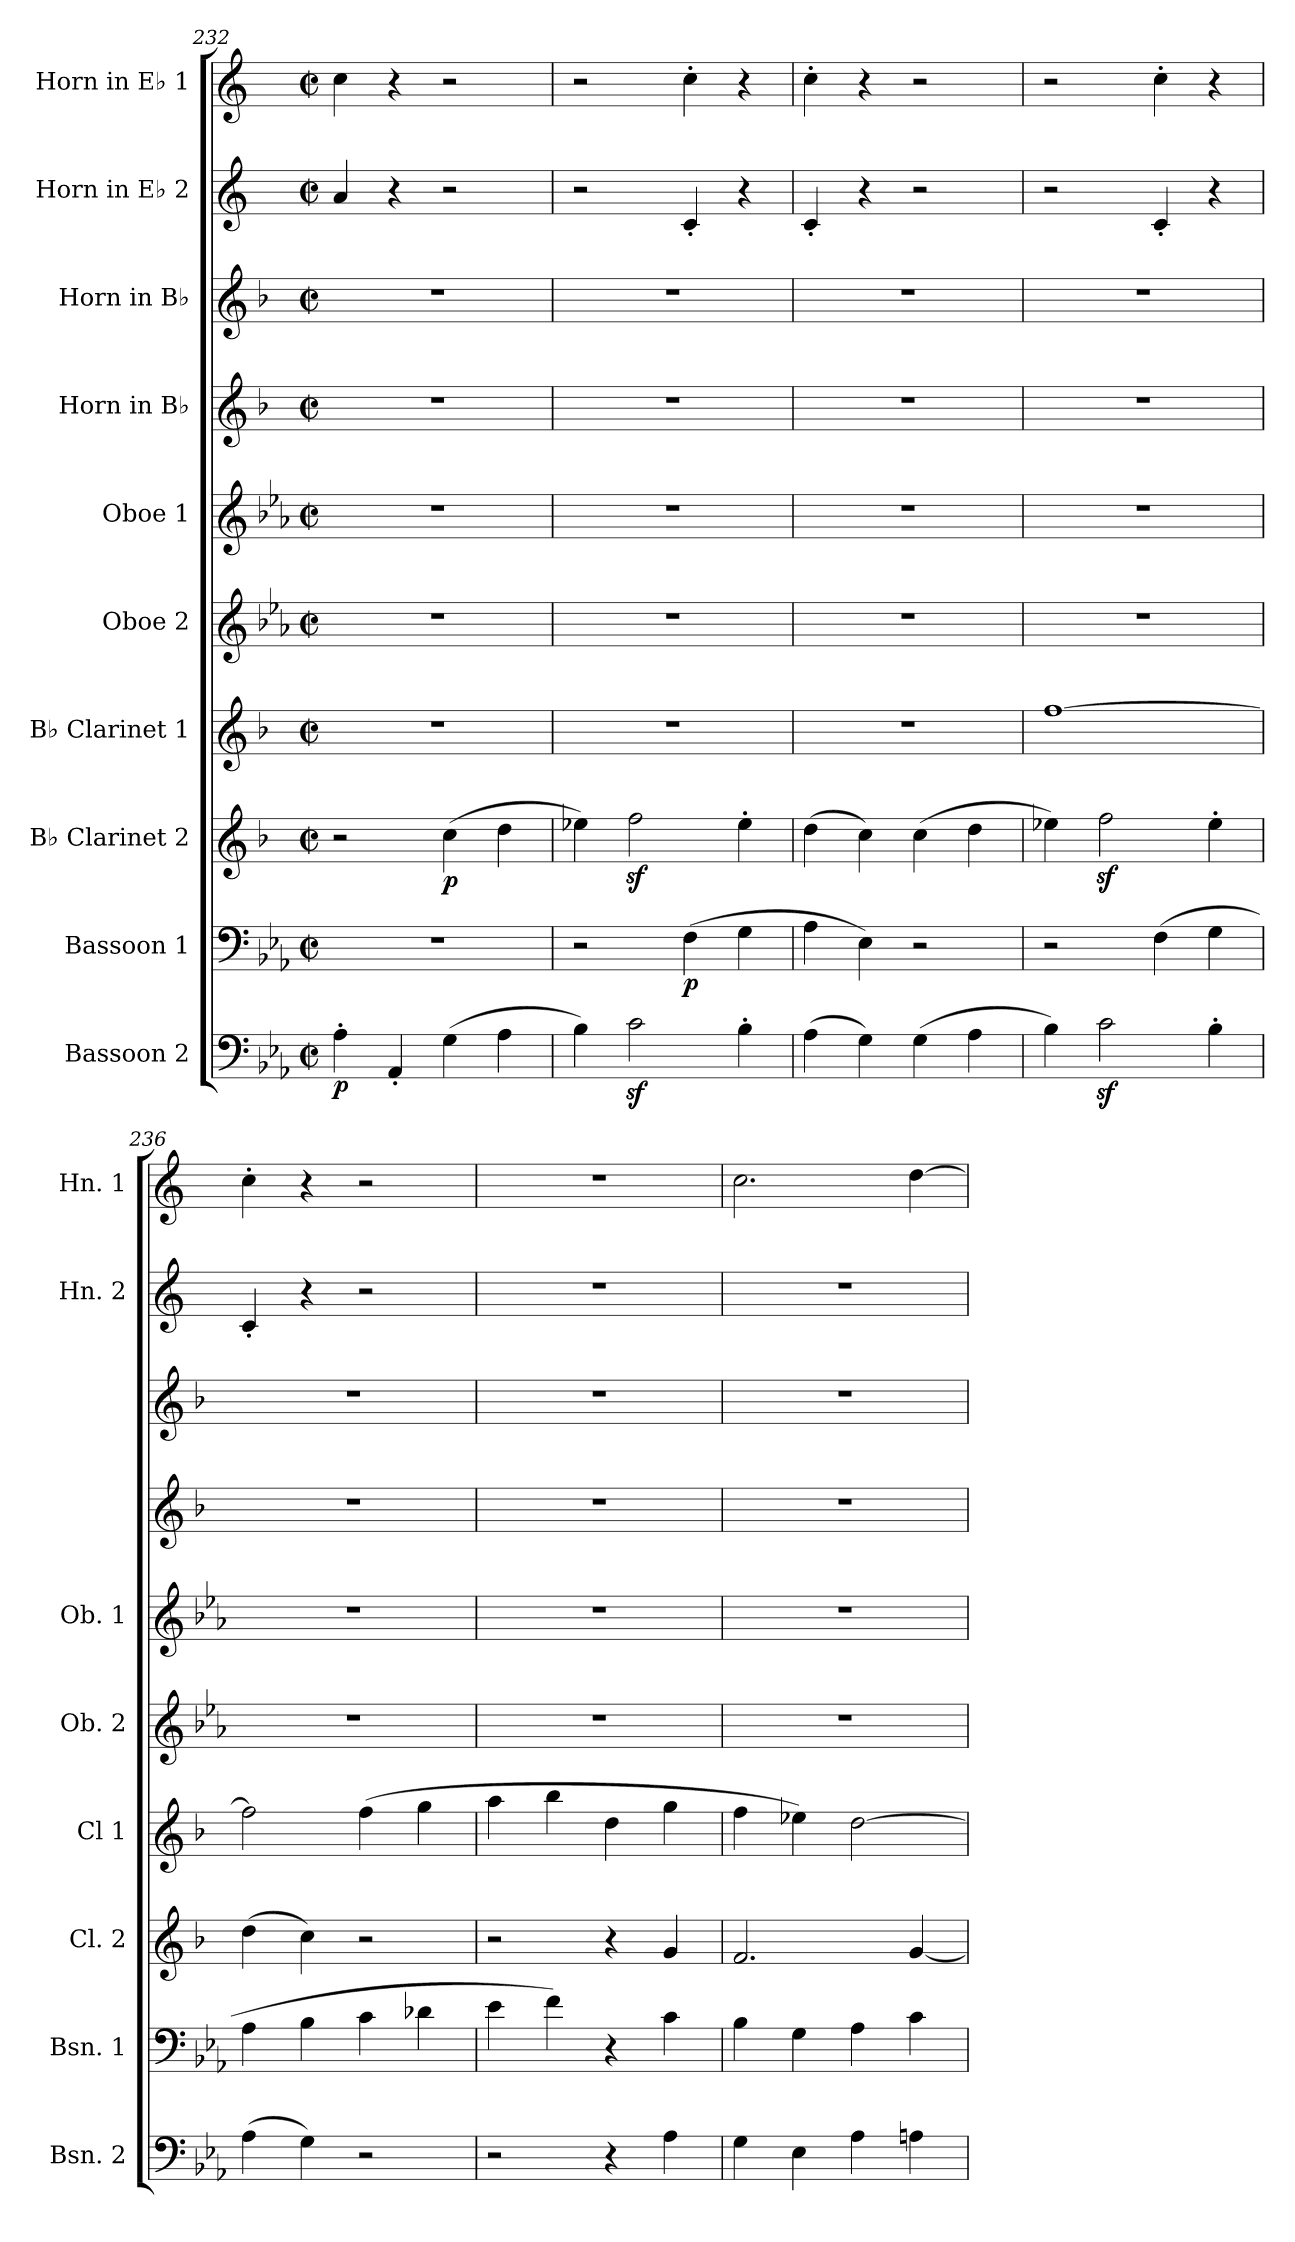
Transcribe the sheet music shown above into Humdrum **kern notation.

**kern	**dynam	**kern	**dynam	**kern	**dynam	**kern	**kern	**kern	**kern	**kern	**kern	**kern
*part10	*part10	*part9	*part9	*part8	*part8	*part7	*part6	*part5	*part4	*part3	*part2	*part1
*staff10	*staff10	*staff9	*staff9	*staff8	*staff8	*staff7	*staff6	*staff5	*staff4	*staff3	*staff2	*staff1
*I"Bassoon 2	*	*I"Bassoon 1	*	*I"B♭ Clarinet 2	*	*I"B♭ Clarinet 1	*I"Oboe 2	*I"Oboe 1	*I"Horn in B♭	*I"Horn in B♭	*I"Horn in E♭ 2	*I"Horn in E♭ 1
*I'Bsn. 2	*	*I'Bsn. 1	*	*I'Cl. 2	*	*I'Cl 1	*I'Ob. 2	*I'Ob. 1	*	*	*I'Hn. 2	*I'Hn. 1
*clefF4	*	*clefF4	*	*clefG2	*	*clefG2	*clefG2	*clefG2	*clefG2	*clefG2	*clefG2	*clefG2
*	*	*	*	*ITrd1c2	*	*ITrd1c2	*	*	*ITrd1c2	*ITrd1c2	*ITrd5c9	*ITrd5c9
*k[b-e-a-]	*	*k[b-e-a-]	*	*k[b-e-a-]	*	*k[b-e-a-]	*k[b-e-a-]	*k[b-e-a-]	*k[b-e-a-]	*k[b-e-a-]	*k[b-e-a-]	*k[b-e-a-]
*M2/2	*	*M2/2	*	*M2/2	*	*M2/2	*M2/2	*M2/2	*M2/2	*M2/2	*M2/2	*M2/2
*met(c|)	*	*met(c|)	*	*met(c|)	*	*met(c|)	*met(c|)	*met(c|)	*met(c|)	*met(c|)	*met(c|)	*met(c|)
=232	=232	=232	=232	=232	=232	=232	=232	=232	=232	=232	=232	=232
!	!LO:DY:b	!	!	!	!	!	!	!	!	!	!	!
4A-'\	p	1r	.	2r	.	1r	1r	1r	1r	1r	4c/	4e-\
4AA-'/	.	.	.	.	.	.	.	.	.	.	4r	4r
!	!	!	!	!	!LO:DY:b	!	!	!	!	!	!	!
(>4G\	.	.	.	(>4b-\	p	.	.	.	.	.	2r	2r
4A-\	.	.	.	4cc\	.	.	.	.	.	.	.	.
=233	=233	=233	=233	=233	=233	=233	=233	=233	=233	=233	=233	=233
4B-\)	.	2r	.	4dd-X\)	.	1r	1r	1r	1r	1r	2r	2r
2cz<\	.	.	.	2ee-z<\	.	.	.	.	.	.	.	.
!	!	!	!LO:DY:b	!	!	!	!	!	!	!	!	!
.	.	(>4F\	p	.	.	.	.	.	.	.	4E-'/	4e-'\
4B-'\	.	4G\	.	4dd-'\	.	.	.	.	.	.	4r	4r
=234	=234	=234	=234	=234	=234	=234	=234	=234	=234	=234	=234	=234
(>4A-\	.	4A-\	.	(>4cc\	.	1r	1r	1r	1r	1r	4E-'/	4e-'\
4G\)	.	4E-\)	.	4b-\)	.	.	.	.	.	.	4r	4r
(>4G\	.	2r	.	(>4b-\	.	.	.	.	.	.	2r	2r
4A-\	.	.	.	4cc\	.	.	.	.	.	.	.	.
=235	=235	=235	=235	=235	=235	=235	=235	=235	=235	=235	=235	=235
4B-\)	.	2r	.	4dd-X\)	.	[1ee-	1r	1r	1r	1r	2r	2r
2cz<\	.	.	.	2ee-z<\	.	.	.	.	.	.	.	.
.	.	(>4F\	.	.	.	.	.	.	.	.	4E-'/	4e-'\
4B-'\	.	4G\	.	4dd-'\	.	.	.	.	.	.	4r	4r
=236	=236	=236	=236	=236	=236	=236	=236	=236	=236	=236	=236	=236
(>4A-\	.	4A-\	.	(>4cc\	.	2ee-\]	1r	1r	1r	1r	4E-'/	4e-'\
4G\)	.	4B-\	.	4b-\)	.	.	.	.	.	.	4r	4r
2r	.	4c\	.	2r	.	(>4ee-\	.	.	.	.	2r	2r
.	.	4d-X\	.	.	.	4ff\	.	.	.	.	.	.
=237	=237	=237	=237	=237	=237	=237	=237	=237	=237	=237	=237	=237
2r	.	4e-\	.	2r	.	4gg\	1r	1r	1r	1r	1r	1r
.	.	4f\)	.	.	.	4aa-\	.	.	.	.	.	.
4r	.	4r	.	4r	.	4cc\	.	.	.	.	.	.
4A-\	.	4c\	.	4f/	.	4ff\	.	.	.	.	.	.
=238	=238	=238	=238	=238	=238	=238	=238	=238	=238	=238	=238	=238
4G\	.	4B-\	.	2.e-/	.	4ee-\	1r	1r	1r	1r	1r	2.e-\
4E-\	.	4G\	.	.	.	4dd-X\)	.	.	.	.	.	.
4A-\	.	4A-\	.	.	.	[2cc\	.	.	.	.	.	.
4An\	.	4c\	.	[4f/	.	.	.	.	.	.	.	[4f\
=	=	=	=	=	=	=	=	=	=	=	=	=
*-	*-	*-	*-	*-	*-	*-	*-	*-	*-	*-	*-	*-
